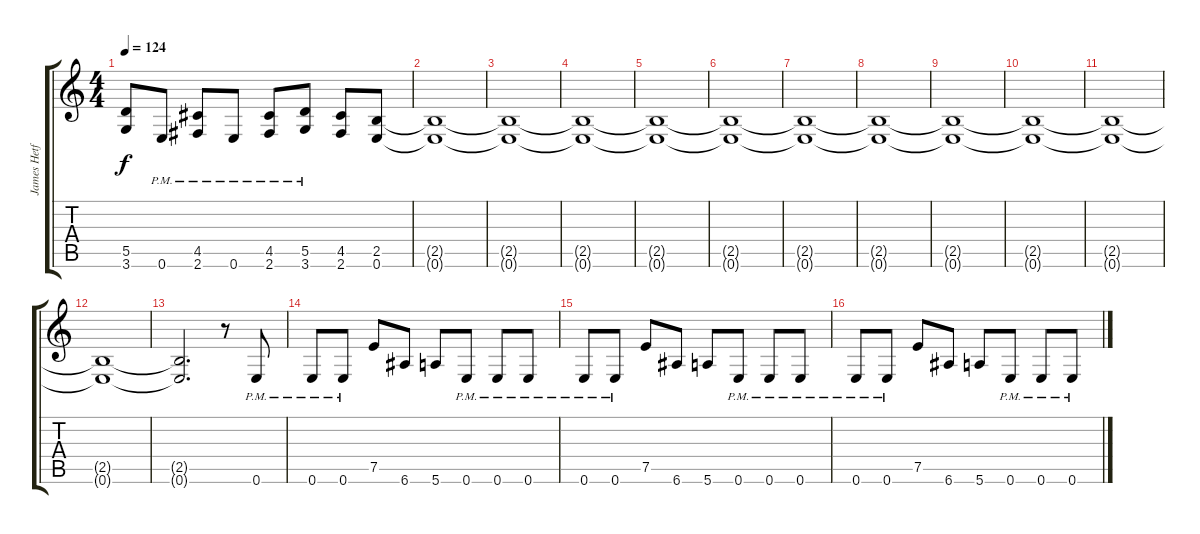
\track ("James Hetfield (Rhythm)" "James Hetf") {instrument distortionguitar}
\staff {score tabs}
\tuning (E4 B3 G3 D3 A2 E2) {hide}
\ts (4 4)
\tempo 124
\clef g2
\ks c
(5.5{t} 3.6{t}).8{dy f} 0.6{pm}.8 (4.5{pm} 2.6{pm}).8 0.6{pm}.8 (4.5{pm} 2.6{pm}).8 (5.5{pm} 3.6{pm}).8 (4.5 2.6).8 (2.5 0.6).8 |
(2.5{t} 0.6{t}).1 |
(2.5{t} 0.6{t}).1 |
(2.5{t} 0.6{t}).1 |
(2.5{t} 0.6{t}).1 |
(2.5{t} 0.6{t}).1 |
(2.5{t} 0.6{t}).1 |
(2.5{t} 0.6{t}).1 |
(2.5{t} 0.6{t}).1 |
(2.5{t} 0.6{t}).1 |
(2.5{t} 0.6{t}).1 |
(2.5{t} 0.6{t}).1 |
(2.5{t} 0.6{t}).2{d} r.8 0.6{pm}.8 |
0.6{pm}.8 0.6{pm}.8 7.5.8 6.6.8 5.6.8 0.6{pm}.8 0.6{pm}.8 0.6{pm}.8 |
0.6{pm}.8 0.6{pm}.8 7.5.8 6.6.8 5.6.8 0.6{pm}.8 0.6{pm}.8 0.6{pm}.8 |
0.6{pm}.8 0.6{pm}.8 7.5.8 6.6.8 5.6.8 0.6{pm}.8 0.6{pm}.8 0.6{pm}.8
